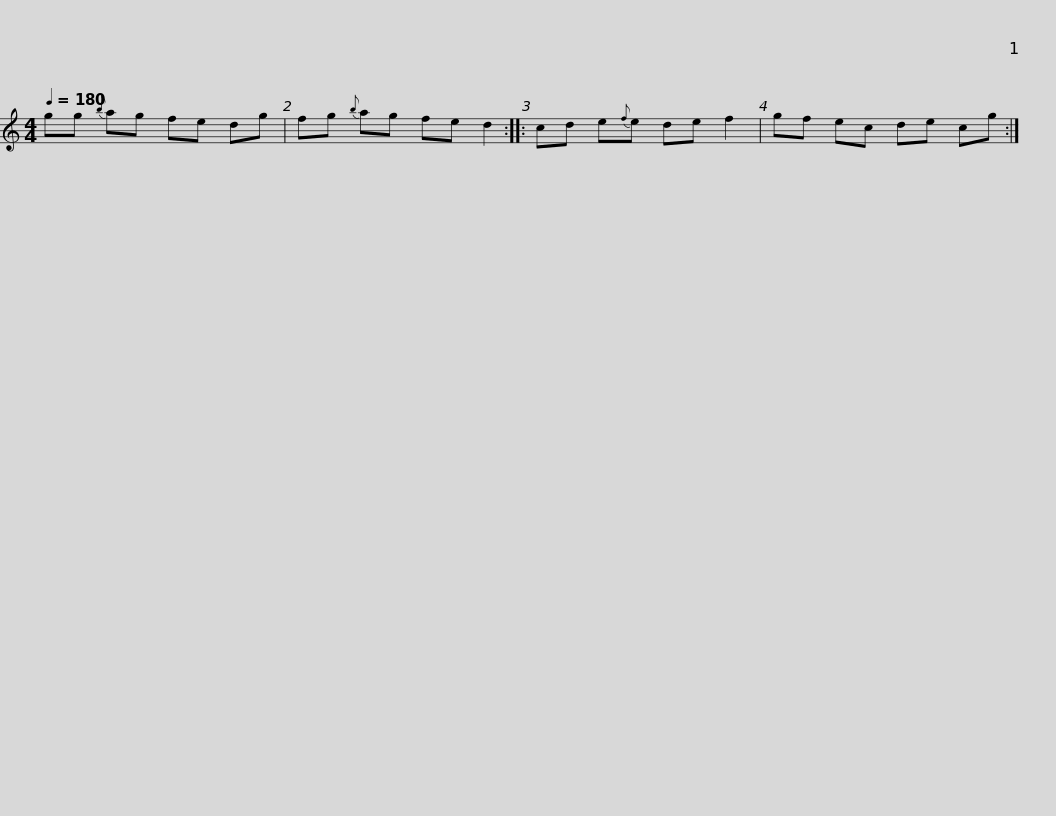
X:1
L:1/8
Q:1/4=180
M:4/4
I:linebreak $
K:C
V:1 treble
V:1
 gg{b} ag fe dg | fg{b} ag fe d2 :: cd e{f}e de f2 | gf ec de cg :| %4
